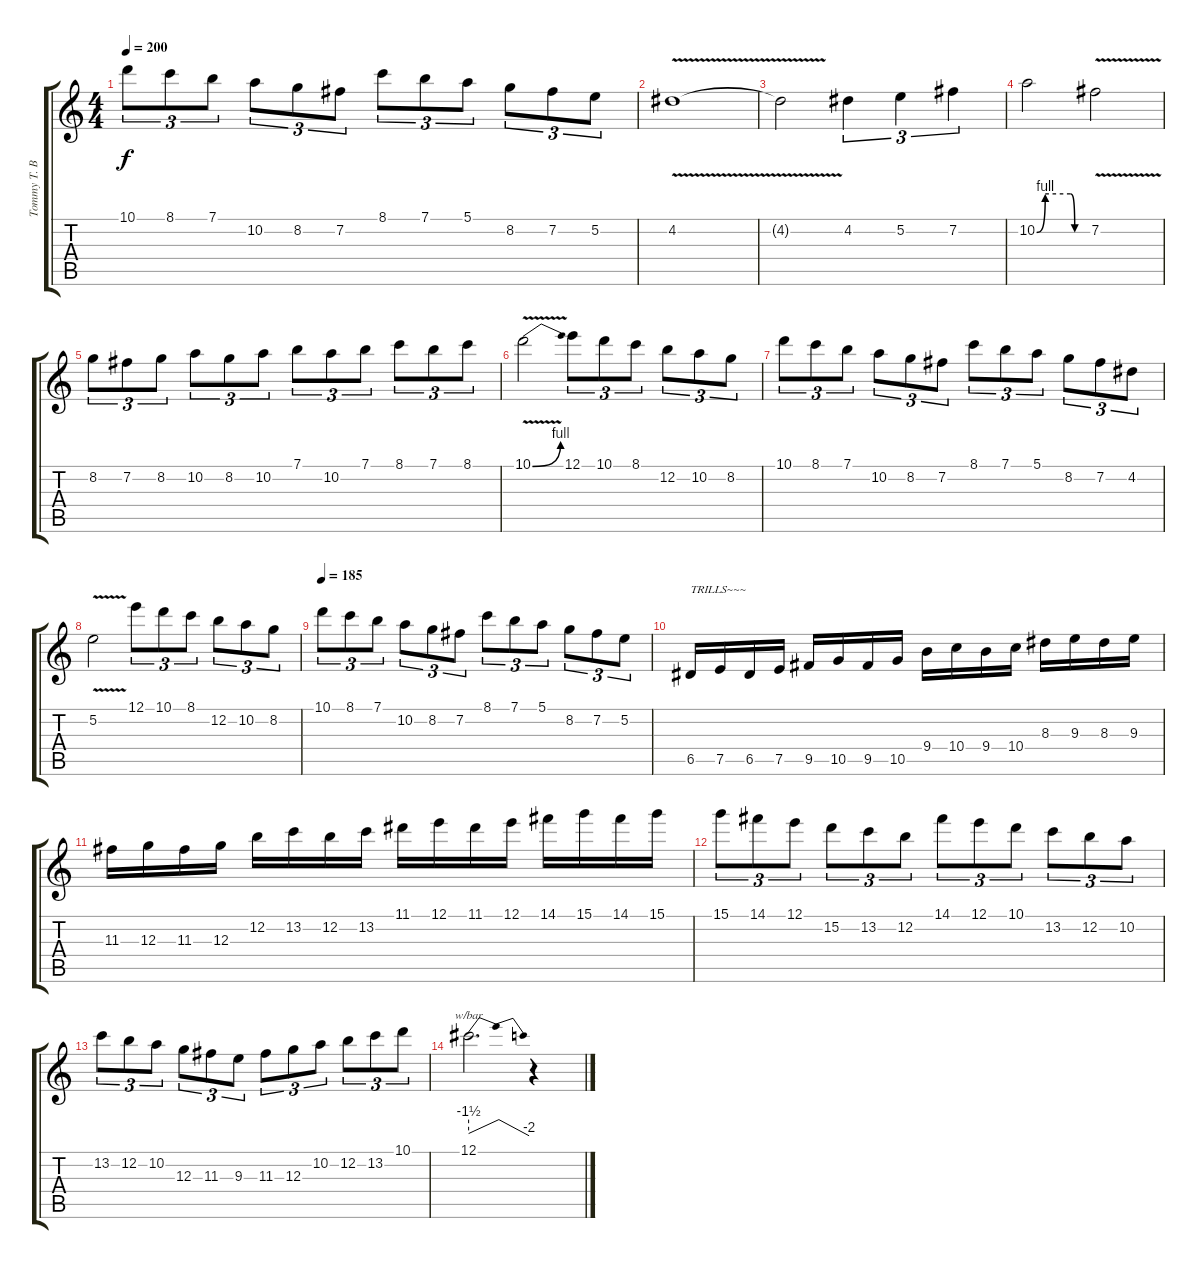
\track ("Tommy T. Baron (LEAD)" "Tommy T. B") {instrument overdrivenguitar}
\staff {score tabs}
\tuning (E4 B3 G3 D3 A2 E2) {hide}
\ts (4 4)
\tempo 200
\clef g2
\ks c
10.1.8{tu (3 2) dy f} 8.1.8{tu (3 2)} 7.1.8{tu (3 2)} 10.2.8{tu (3 2)} 8.2.8{tu (3 2)} 7.2.8{tu (3 2)} 8.1.8{tu (3 2)} 7.1.8{tu (3 2)} 5.1.8{tu (3 2)} 8.2.8{tu (3 2)} 7.2.8{tu (3 2)} 5.2.8{tu (3 2)} |
4.2{v}.1 |
4.2{t}.2 4.2.4{tu (3 2)} 5.2.4{tu (3 2)} 7.2.4{tu (3 2)} |
10.2{be (custom 0 0 10 4 40 4 45 0 60 0)}.2 7.2{v}.2 |
8.2.8{tu (3 2)} 7.2.8{tu (3 2)} 8.2.8{tu (3 2)} 10.2.8{tu (3 2)} 8.2.8{tu (3 2)} 10.2.8{tu (3 2)} 7.1.8{tu (3 2)} 10.2.8{tu (3 2)} 7.1.8{tu (3 2)} 8.1.8{tu (3 2)} 7.1.8{tu (3 2)} 8.1.8{tu (3 2)} |
10.1{be (bend 0 0 60 4) v}.2 12.1.8{tu (3 2)} 10.1.8{tu (3 2)} 8.1.8{tu (3 2)} 12.2.8{tu (3 2)} 10.2.8{tu (3 2)} 8.2.8{tu (3 2)} |
10.1.8{tu (3 2)} 8.1.8{tu (3 2)} 7.1.8{tu (3 2)} 10.2.8{tu (3 2)} 8.2.8{tu (3 2)} 7.2.8{tu (3 2)} 8.1.8{tu (3 2)} 7.1.8{tu (3 2)} 5.1.8{tu (3 2)} 8.2.8{tu (3 2)} 7.2.8{tu (3 2)} 4.2.8{tu (3 2)} |
5.2{v}.2 12.1.8{tu (3 2)} 10.1.8{tu (3 2)} 8.1.8{tu (3 2)} 12.2.8{tu (3 2)} 10.2.8{tu (3 2)} 8.2.8{tu (3 2)} |
\tempo 185
10.1.8{tu (3 2)} 8.1.8{tu (3 2)} 7.1.8{tu (3 2)} 10.2.8{tu (3 2)} 8.2.8{tu (3 2)} 7.2.8{tu (3 2)} 8.1.8{tu (3 2)} 7.1.8{tu (3 2)} 5.1.8{tu (3 2)} 8.2.8{tu (3 2)} 7.2.8{tu (3 2)} 5.2.8{tu (3 2)} |
6.5.16{txt "TRILLS~~~"} 7.5.16 6.5.16 7.5.16 9.5.16 10.5.16 9.5.16 10.5.16 9.4.16 10.4.16 9.4.16 10.4.16 8.3.16 9.3.16 8.3.16 9.3.16 |
11.3.16 12.3.16 11.3.16 12.3.16 12.2.16 13.2.16 12.2.16 13.2.16 11.1.16 12.1.16 11.1.16 12.1.16 14.1.16 15.1.16 14.1.16 15.1.16 |
15.1.8{tu (3 2)} 14.1.8{tu (3 2)} 12.1.8{tu (3 2)} 15.2.8{tu (3 2)} 13.2.8{tu (3 2)} 12.2.8{tu (3 2)} 14.1.8{tu (3 2)} 12.1.8{tu (3 2)} 10.1.8{tu (3 2)} 13.2.8{tu (3 2)} 12.2.8{tu (3 2)} 10.2.8{tu (3 2)} |
13.2.8{tu (3 2)} 12.2.8{tu (3 2)} 10.2.8{tu (3 2)} 12.3.8{tu (3 2)} 11.3.8{tu (3 2)} 9.3.8{tu (3 2)} 11.3.8{tu (3 2)} 12.3.8{tu (3 2)} 10.2.8{tu (3 2)} 12.2.8{tu (3 2)} 13.2.8{tu (3 2)} 10.1.8{tu (3 2)} |
12.1.2{d tbe (dip default 0 -6 5 0 45 0 60 -8)} r.4
